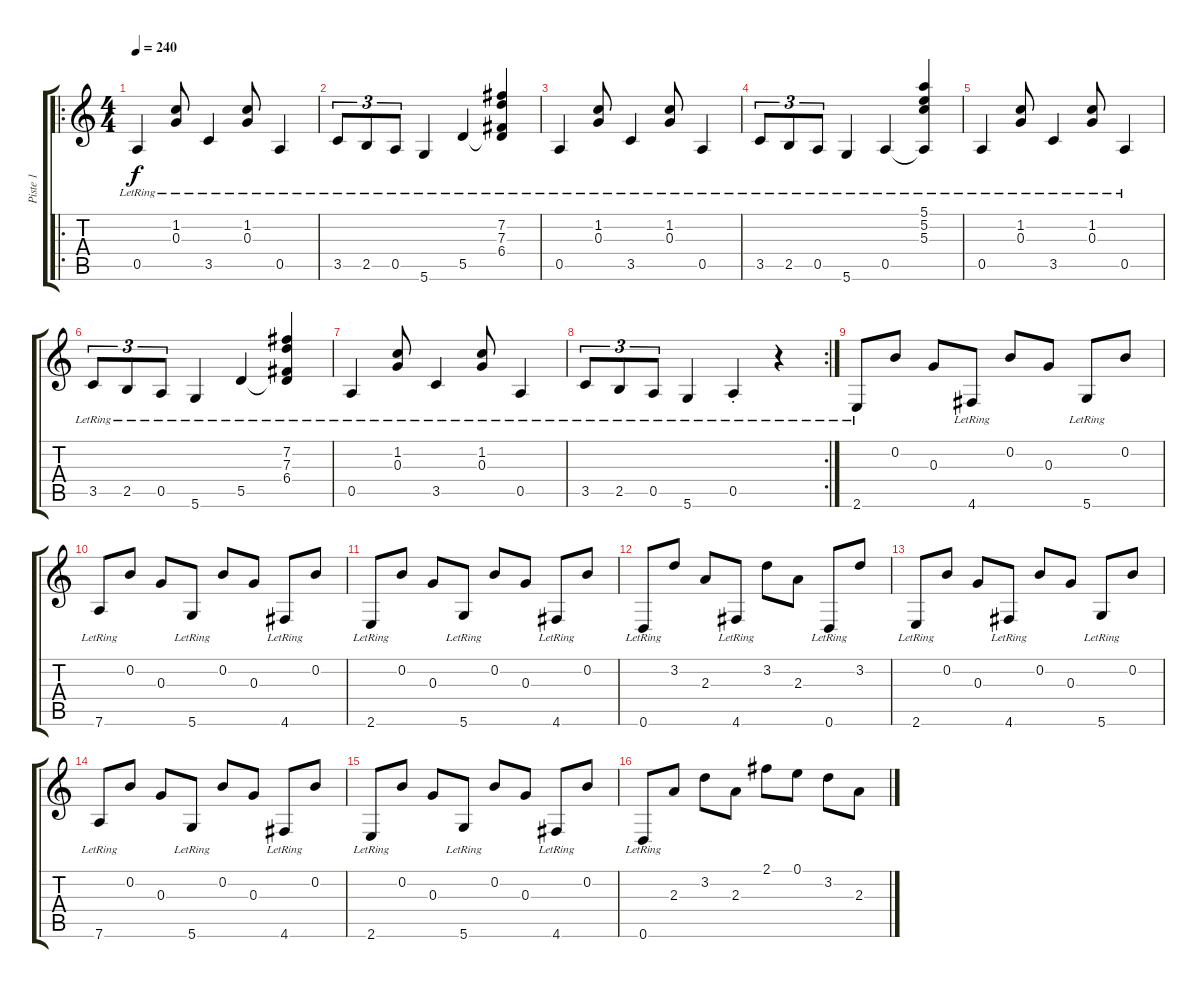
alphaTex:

\track ("Piste 1" "Piste 1") {instrument acousticguitarsteel}
\staff {score tabs}
\tuning (E4 B3 G3 C3 A2 D2) {hide}
\ro
\ts (4 4)
\tempo 240
\clef g2
\ks c
0.5{lr}.4{dy f} (1.2{lr} 0.3{lr}).8 3.5{lr}.4 (1.2{lr} 0.3{lr}).8 0.5{lr}.4 |
3.5{lr}.8{tu (3 2)} 2.5{lr}.8{tu (3 2)} 0.5{lr}.8{tu (3 2)} 5.6{lr}.4 5.5{lr}.4 (7.2{lr} 7.3{lr} 6.4{lr} 5.5{t}).4 |
0.5{lr}.4 (1.2{lr} 0.3{lr}).8 3.5{lr}.4 (1.2{lr} 0.3{lr}).8 0.5{lr}.4 |
3.5{lr}.8{tu (3 2)} 2.5{lr}.8{tu (3 2)} 0.5{lr}.8{tu (3 2)} 5.6{lr}.4 0.5{lr}.4 (5.1{lr} 5.2{lr} 5.3{lr} 0.5{t}).4 |
0.5{lr}.4 (1.2{lr} 0.3{lr}).8 3.5{lr}.4 (1.2{lr} 0.3{lr}).8 0.5{lr}.4 |
3.5{lr}.8{tu (3 2)} 2.5{lr}.8{tu (3 2)} 0.5{lr}.8{tu (3 2)} 5.6{lr}.4 5.5{lr}.4 (7.2{lr} 7.3{lr} 6.4{lr} 5.5{t}).4 |
0.5{lr}.4 (1.2{lr} 0.3{lr}).8 3.5{lr}.4 (1.2{lr} 0.3{lr}).8 0.5{lr}.4 |
\rc 2
3.5{lr}.8{tu (3 2)} 2.5{lr}.8{tu (3 2)} 0.5{lr}.8{tu (3 2)} 5.6{lr}.4 0.5{st lr}.4 r.4 |
2.6{lr}.8 0.2.8 0.3.8 4.6{lr}.8 0.2.8 0.3.8 5.6{lr}.8 0.2.8 |
7.6{lr}.8 0.2.8 0.3.8 5.6{lr}.8 0.2.8 0.3.8 4.6{lr}.8 0.2.8 |
2.6{lr}.8 0.2.8 0.3.8 5.6{lr}.8 0.2.8 0.3.8 4.6{lr}.8 0.2.8 |
0.6{lr}.8 3.2.8 2.3.8 4.6{lr}.8 3.2.8 2.3.8 0.6{lr}.8 3.2.8 |
2.6{lr}.8 0.2.8 0.3.8 4.6{lr}.8 0.2.8 0.3.8 5.6{lr}.8 0.2.8 |
7.6{lr}.8 0.2.8 0.3.8 5.6{lr}.8 0.2.8 0.3.8 4.6{lr}.8 0.2.8 |
2.6{lr}.8 0.2.8 0.3.8 5.6{lr}.8 0.2.8 0.3.8 4.6{lr}.8 0.2.8 |
0.6{lr}.8 2.3.8 3.2.8 2.3.8 2.1.8 0.1.8 3.2.8 2.3.8
